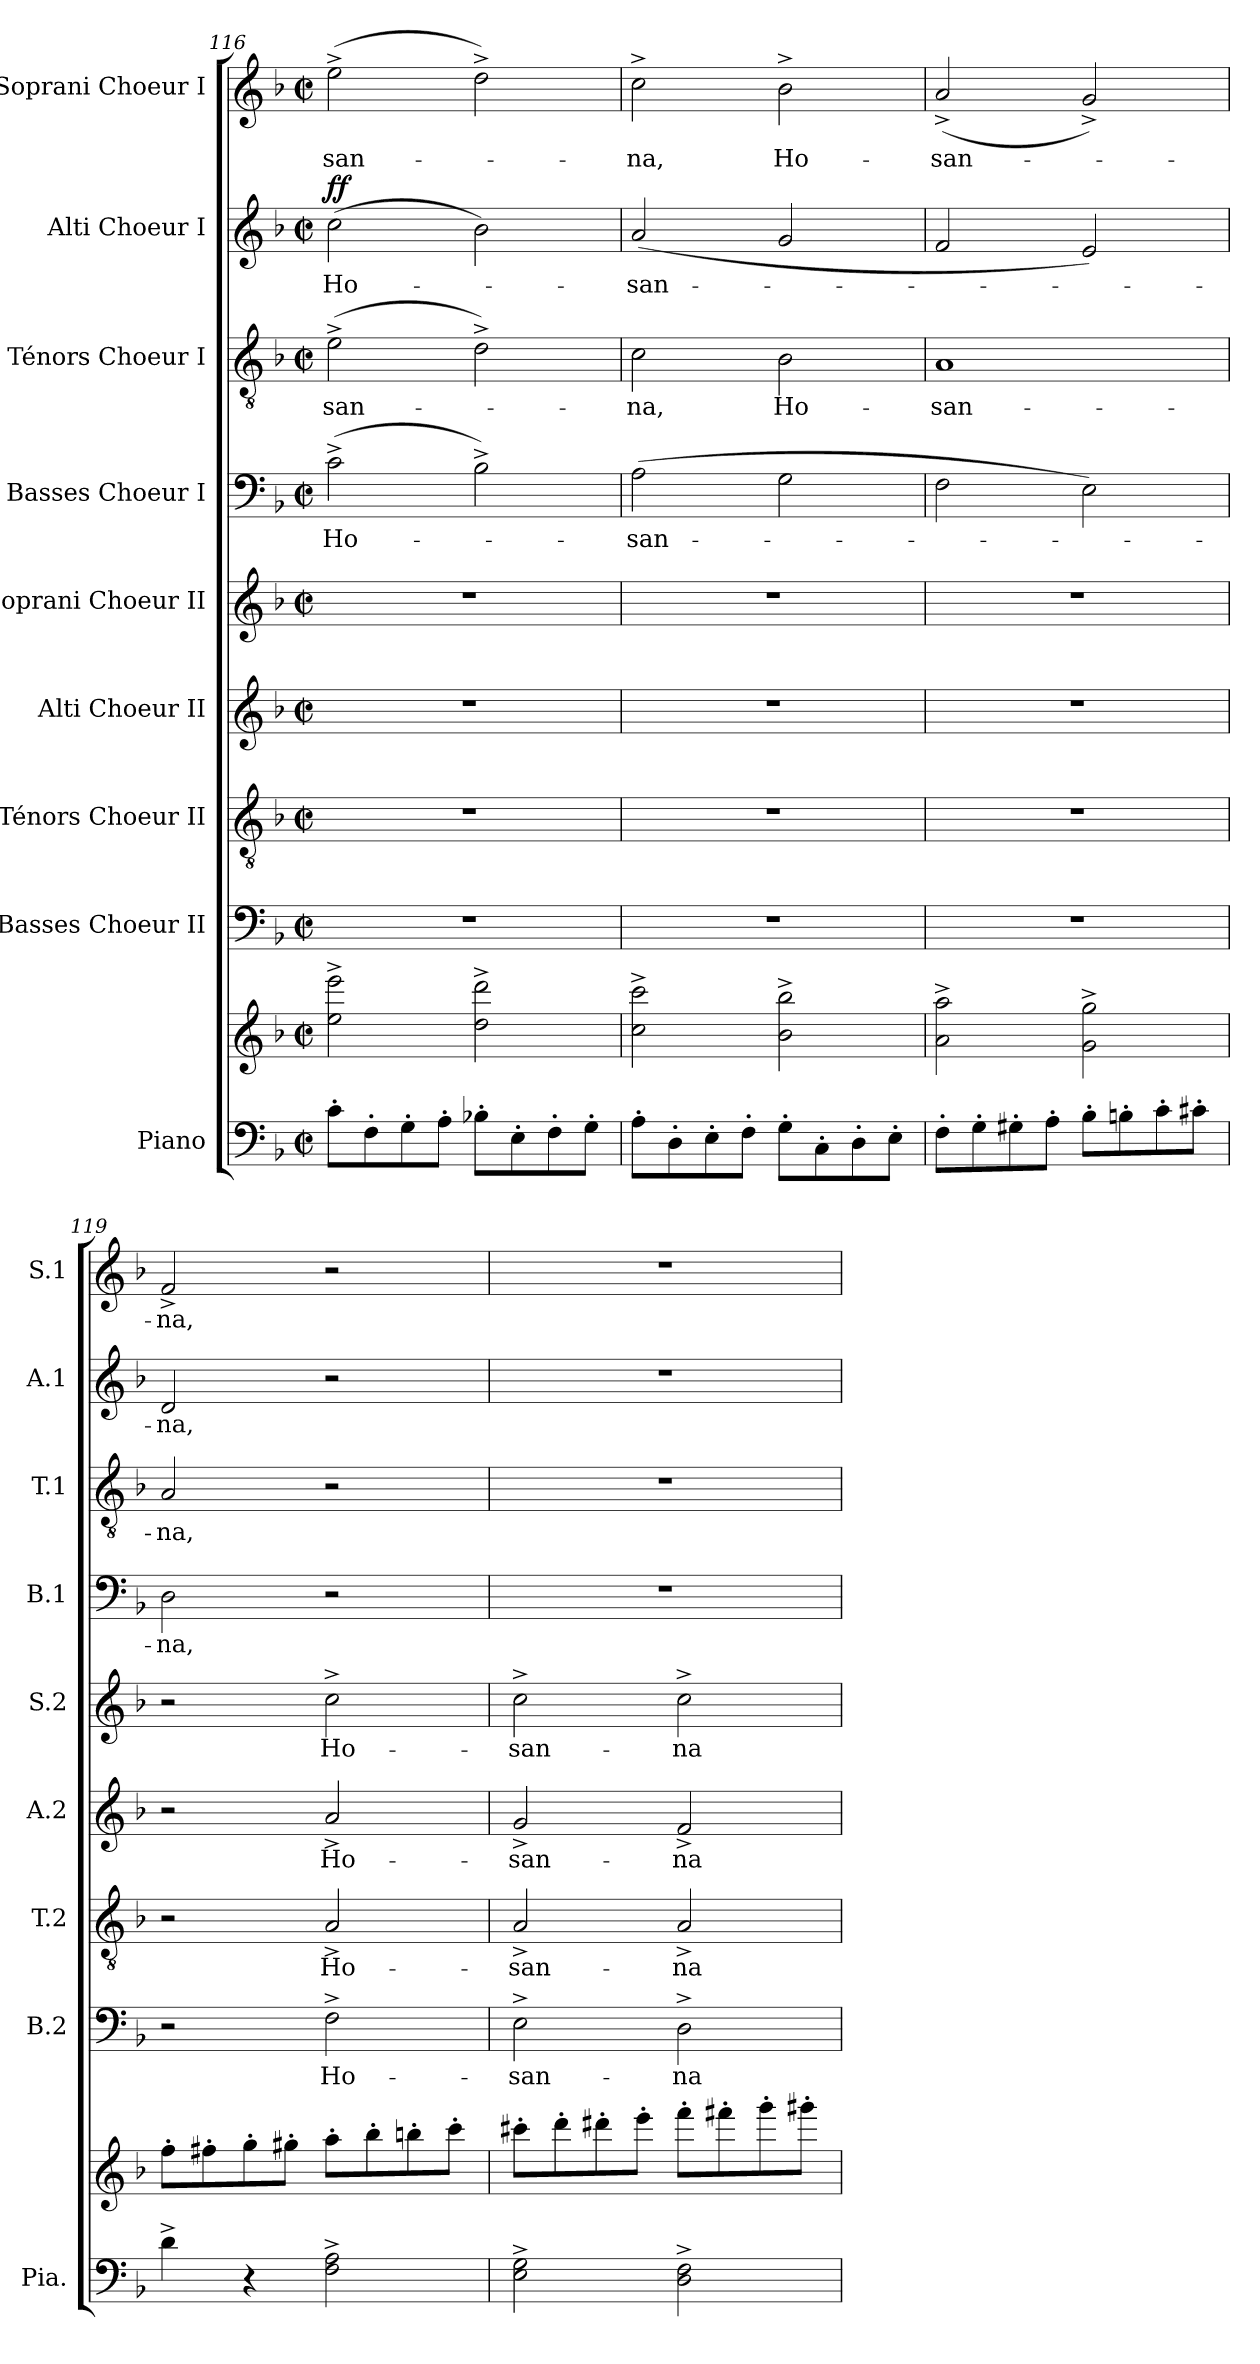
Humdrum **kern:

**kern	**kern	**kern	**text	**kern	**text	**kern	**text	**kern	**text	**kern	**text	**kern	**text	**kern	**text	**dynam	**kern	**text
*part9	*part9	*part8	*part8	*part7	*part7	*part6	*part6	*part5	*part5	*part4	*part4	*part3	*part3	*part2	*part2	*part2	*part1	*part1
*staff10	*staff9	*staff8	*staff8	*staff7	*staff7	*staff6	*staff6	*staff5	*staff5	*staff4	*staff4	*staff3	*staff3	*staff2	*staff2	*staff2	*staff1	*staff1
*I"Piano	*	*I"Basses Choeur II	*	*I"Ténors Choeur II	*	*I"Alti Choeur II	*	*I"Soprani Choeur II	*	*I"Basses Choeur I	*	*I"Ténors Choeur I	*	*I"Alti Choeur I	*	*	*I"Soprani Choeur I	*
*I'Pia.	*	*I'B.2	*	*I'T.2	*	*I'A.2	*	*I'S.2	*	*I'B.1	*	*I'T.1	*	*I'A.1	*	*	*I'S.1	*
*clefF4	*clefG2	*clefF4	*	*clefGv2	*	*clefG2	*	*clefG2	*	*clefF4	*	*clefGv2	*	*clefG2	*	*	*clefG2	*
*	*	*	*	*	*	*	*	*ITrd2c3	*	*	*	*	*	*	*	*	*	*
*k[b-]	*k[b-]	*k[b-]	*	*k[b-]	*	*k[b-]	*	*k[f#c#]	*	*k[b-]	*	*k[b-]	*	*k[b-]	*	*	*k[b-]	*
*M2/2	*M2/2	*M2/2	*	*M2/2	*	*M2/2	*	*M2/2	*	*M2/2	*	*M2/2	*	*M2/2	*	*	*M2/2	*
*met(c|)	*met(c|)	*met(c|)	*	*met(c|)	*	*met(c|)	*	*met(c|)	*	*met(c|)	*	*met(c|)	*	*met(c|)	*	*	*met(c|)	*
=116	=116	=116	=116	=116	=116	=116	=116	=116	=116	=116	=116	=116	=116	=116	=116	=116	=116	=116
!	!	!	!	!	!	!	!	!	!	!	!	!	!	!	!	!LO:DY:a	!	!
8c'\L	2ee\^ 2eee\^	1r	.	1r	.	1r	.	1r	.	(2c^\	Ho-	(2e^\	-san-	(2cc\	Ho-	ff	(2ee^i\	-san-
8F'\	.	.	.	.	.	.	.	.	.	.	.	.	.	.	.	.	.	.
8G'\	.	.	.	.	.	.	.	.	.	.	.	.	.	.	.	.	.	.
8A'\J	.	.	.	.	.	.	.	.	.	.	.	.	.	.	.	.	.	.
8B-X'\L	2dd\^ 2ddd\^	.	.	.	.	.	.	.	.	2B-^\)	.	2d^\)	.	2b-\)	.	.	2dd^i\)	.
8E'\	.	.	.	.	.	.	.	.	.	.	.	.	.	.	.	.	.	.
8F'\	.	.	.	.	.	.	.	.	.	.	.	.	.	.	.	.	.	.
8G'\J	.	.	.	.	.	.	.	.	.	.	.	.	.	.	.	.	.	.
!!LO:PB:g=z
=117	=117	=117	=117	=117	=117	=117	=117	=117	=117	=117	=117	=117	=117	=117	=117	=117	=117	=117
8A'\L	2cc\^ 2ccc\^	1r	.	1r	.	1r	.	1r	.	(2A\	-san-	2c\	-na,	(2a/	-san-	.	2cc^i\	-na,
8D'\	.	.	.	.	.	.	.	.	.	.	.	.	.	.	.	.	.	.
8E'\	.	.	.	.	.	.	.	.	.	.	.	.	.	.	.	.	.	.
8F'\J	.	.	.	.	.	.	.	.	.	.	.	.	.	.	.	.	.	.
8G'\L	2b-\^ 2bb-\^	.	.	.	.	.	.	.	.	2G\	.	2B-\	Ho-	2g/	.	.	2b-^i\	Ho-
8C'\	.	.	.	.	.	.	.	.	.	.	.	.	.	.	.	.	.	.
8D'\	.	.	.	.	.	.	.	.	.	.	.	.	.	.	.	.	.	.
8E'\J	.	.	.	.	.	.	.	.	.	.	.	.	.	.	.	.	.	.
=118	=118	=118	=118	=118	=118	=118	=118	=118	=118	=118	=118	=118	=118	=118	=118	=118	=118	=118
8F'\L	2a\^ 2aa\^	1r	.	1r	.	1r	.	1r	.	2F\	.	1A	-san-	2f/	.	.	(2a^i/	-san-
8G'\	.	.	.	.	.	.	.	.	.	.	.	.	.	.	.	.	.	.
8G#X'\	.	.	.	.	.	.	.	.	.	.	.	.	.	.	.	.	.	.
8A'\J	.	.	.	.	.	.	.	.	.	.	.	.	.	.	.	.	.	.
8B-'\L	2g\^ 2gg\^	.	.	.	.	.	.	.	.	2E\)	.	.	.	2e/)	.	.	2g^i/)	.
8Bn'\	.	.	.	.	.	.	.	.	.	.	.	.	.	.	.	.	.	.
8c'\	.	.	.	.	.	.	.	.	.	.	.	.	.	.	.	.	.	.
8c#X'\J	.	.	.	.	.	.	.	.	.	.	.	.	.	.	.	.	.	.
=119	=119	=119	=119	=119	=119	=119	=119	=119	=119	=119	=119	=119	=119	=119	=119	=119	=119	=119
4d^\	8ff'\L	2r	.	2r	.	2r	.	2r	.	2D\	-na,	2A/	-na,	2d/	-na,	.	2f^i/	-na,
.	8ff#X'\	.	.	.	.	.	.	.	.	.	.	.	.	.	.	.	.	.
4r	8gg'\	.	.	.	.	.	.	.	.	.	.	.	.	.	.	.	.	.
.	8gg#X'\J	.	.	.	.	.	.	.	.	.	.	.	.	.	.	.	.	.
2F\^ 2A\^	8aa'\L	2F^\	Ho-	2A^/	Ho-	2a^/	Ho-	2a^i\	Ho-	2r	.	2r	.	2r	.	.	2r	.
.	8bb-'\	.	.	.	.	.	.	.	.	.	.	.	.	.	.	.	.	.
.	8bbn'\	.	.	.	.	.	.	.	.	.	.	.	.	.	.	.	.	.
.	8ccc'\J	.	.	.	.	.	.	.	.	.	.	.	.	.	.	.	.	.
=120	=120	=120	=120	=120	=120	=120	=120	=120	=120	=120	=120	=120	=120	=120	=120	=120	=120	=120
2E\^ 2G\^	8ccc#X'\L	2E^\	-san-	2A^/	-san-	2g^/	-san-	2a^i\	-san-	1r	.	1r	.	1r	.	.	1r	.
.	8ddd'\	.	.	.	.	.	.	.	.	.	.	.	.	.	.	.	.	.
.	8ddd#X'\	.	.	.	.	.	.	.	.	.	.	.	.	.	.	.	.	.
.	8eee'\J	.	.	.	.	.	.	.	.	.	.	.	.	.	.	.	.	.
2D\^ 2F\^	8fff'\L	2D^\	-na	2A^/	-na	2f^/	-na	2a^i\	-na	.	.	.	.	.	.	.	.	.
.	8fff#X'\	.	.	.	.	.	.	.	.	.	.	.	.	.	.	.	.	.
.	8ggg'\	.	.	.	.	.	.	.	.	.	.	.	.	.	.	.	.	.
.	8ggg#X'\J	.	.	.	.	.	.	.	.	.	.	.	.	.	.	.	.	.
=	=	=	=	=	=	=	=	=	=	=	=	=	=	=	=	=	=	=
*-	*-	*-	*-	*-	*-	*-	*-	*-	*-	*-	*-	*-	*-	*-	*-	*-	*-	*-
